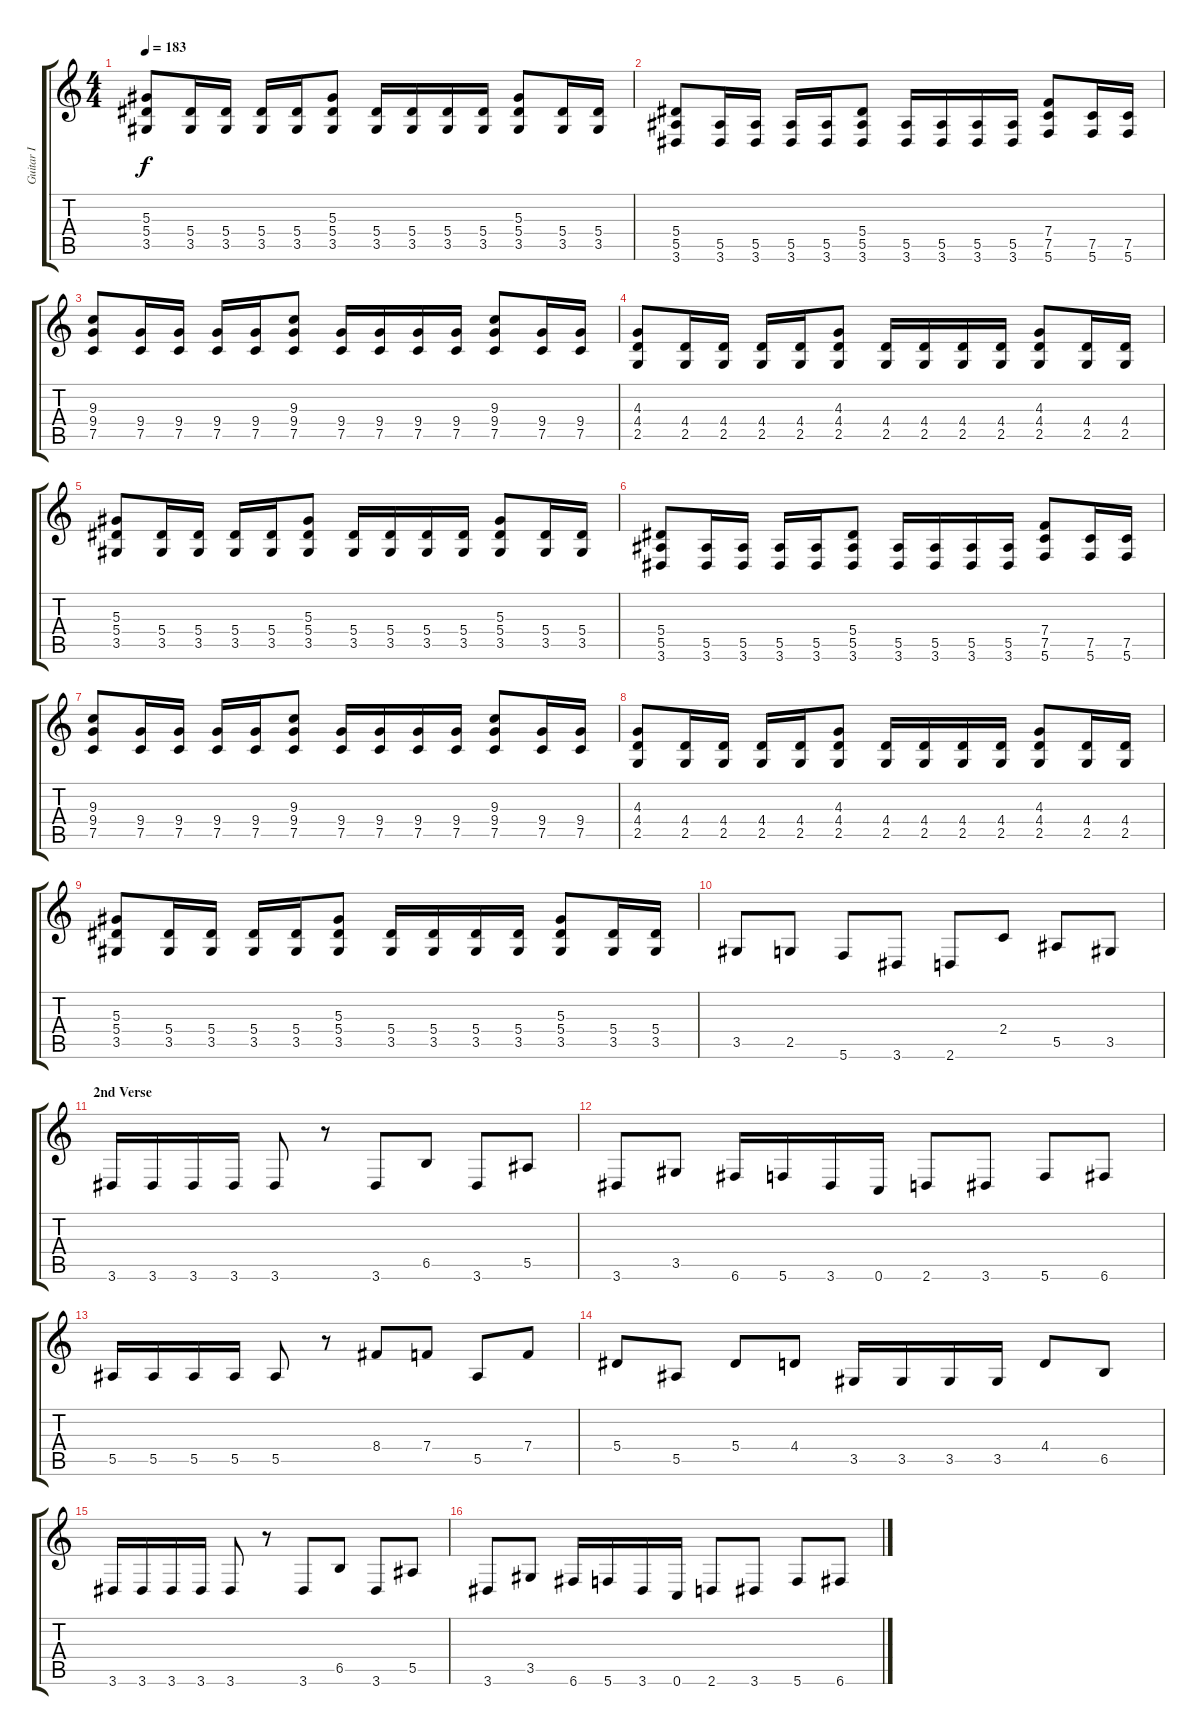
\track ("Guitar I" "Guitar I") {instrument distortionguitar}
\staff {score tabs}
\tuning (C4 G3 Eb3 Bb2 F2 C2) {hide}
\ts (4 4)
\tempo 183
\clef g2
\ks c
(5.3 5.4 3.5).8{dy f} (5.4 3.5).16 (5.4 3.5).16 (5.4 3.5).16 (5.4 3.5).16 (5.3 5.4 3.5).8 (5.4 3.5).16 (5.4 3.5).16 (5.4 3.5).16 (5.4 3.5).16 (5.3 5.4 3.5).8 (5.4 3.5).16 (5.4 3.5).16 |
(5.4 5.5 3.6).8 (5.5 3.6).16 (5.5 3.6).16 (5.5 3.6).16 (5.5 3.6).16 (5.4 5.5 3.6).8 (5.5 3.6).16 (5.5 3.6).16 (5.5 3.6).16 (5.5 3.6).16 (7.4 7.5 5.6).8 (7.5 5.6).16 (7.5 5.6).16 |
(9.3 9.4 7.5).8 (9.4 7.5).16 (9.4 7.5).16 (9.4 7.5).16 (9.4 7.5).16 (9.3 9.4 7.5).8 (9.4 7.5).16 (9.4 7.5).16 (9.4 7.5).16 (9.4 7.5).16 (9.3 9.4 7.5).8 (9.4 7.5).16 (9.4 7.5).16 |
(4.3 4.4 2.5).8 (4.4 2.5).16 (4.4 2.5).16 (4.4 2.5).16 (4.4 2.5).16 (4.3 4.4 2.5).8 (4.4 2.5).16 (4.4 2.5).16 (4.4 2.5).16 (4.4 2.5).16 (4.3 4.4 2.5).8 (4.4 2.5).16 (4.4 2.5).16 |
(5.3 5.4 3.5).8 (5.4 3.5).16 (5.4 3.5).16 (5.4 3.5).16 (5.4 3.5).16 (5.3 5.4 3.5).8 (5.4 3.5).16 (5.4 3.5).16 (5.4 3.5).16 (5.4 3.5).16 (5.3 5.4 3.5).8 (5.4 3.5).16 (5.4 3.5).16 |
(5.4 5.5 3.6).8 (5.5 3.6).16 (5.5 3.6).16 (5.5 3.6).16 (5.5 3.6).16 (5.4 5.5 3.6).8 (5.5 3.6).16 (5.5 3.6).16 (5.5 3.6).16 (5.5 3.6).16 (7.4 7.5 5.6).8 (7.5 5.6).16 (7.5 5.6).16 |
(9.3 9.4 7.5).8 (9.4 7.5).16 (9.4 7.5).16 (9.4 7.5).16 (9.4 7.5).16 (9.3 9.4 7.5).8 (9.4 7.5).16 (9.4 7.5).16 (9.4 7.5).16 (9.4 7.5).16 (9.3 9.4 7.5).8 (9.4 7.5).16 (9.4 7.5).16 |
(4.3 4.4 2.5).8 (4.4 2.5).16 (4.4 2.5).16 (4.4 2.5).16 (4.4 2.5).16 (4.3 4.4 2.5).8 (4.4 2.5).16 (4.4 2.5).16 (4.4 2.5).16 (4.4 2.5).16 (4.3 4.4 2.5).8 (4.4 2.5).16 (4.4 2.5).16 |
(5.3 5.4 3.5).8 (5.4 3.5).16 (5.4 3.5).16 (5.4 3.5).16 (5.4 3.5).16 (5.3 5.4 3.5).8 (5.4 3.5).16 (5.4 3.5).16 (5.4 3.5).16 (5.4 3.5).16 (5.3 5.4 3.5).8 (5.4 3.5).16 (5.4 3.5).16 |
3.5.8 2.5.8 5.6.8 3.6.8 2.6.8 2.4.8 5.5.8 3.5.8 |
\section ("" "2nd Verse")
3.6.16 3.6.16 3.6.16 3.6.16 3.6.8 r.8 3.6.8 6.5.8 3.6.8 5.5.8 |
3.6.8 3.5.8 6.6.16 5.6.16 3.6.16 0.6.16 2.6.8 3.6.8 5.6.8 6.6.8 |
5.5.16 5.5.16 5.5.16 5.5.16 5.5.8 r.8 8.4.8 7.4.8 5.5.8 7.4.8 |
5.4.8 5.5.8 5.4.8 4.4.8 3.5.16 3.5.16 3.5.16 3.5.16 4.4.8 6.5.8 |
3.6.16 3.6.16 3.6.16 3.6.16 3.6.8 r.8 3.6.8 6.5.8 3.6.8 5.5.8 |
3.6.8 3.5.8 6.6.16 5.6.16 3.6.16 0.6.16 2.6.8 3.6.8 5.6.8 6.6.8
